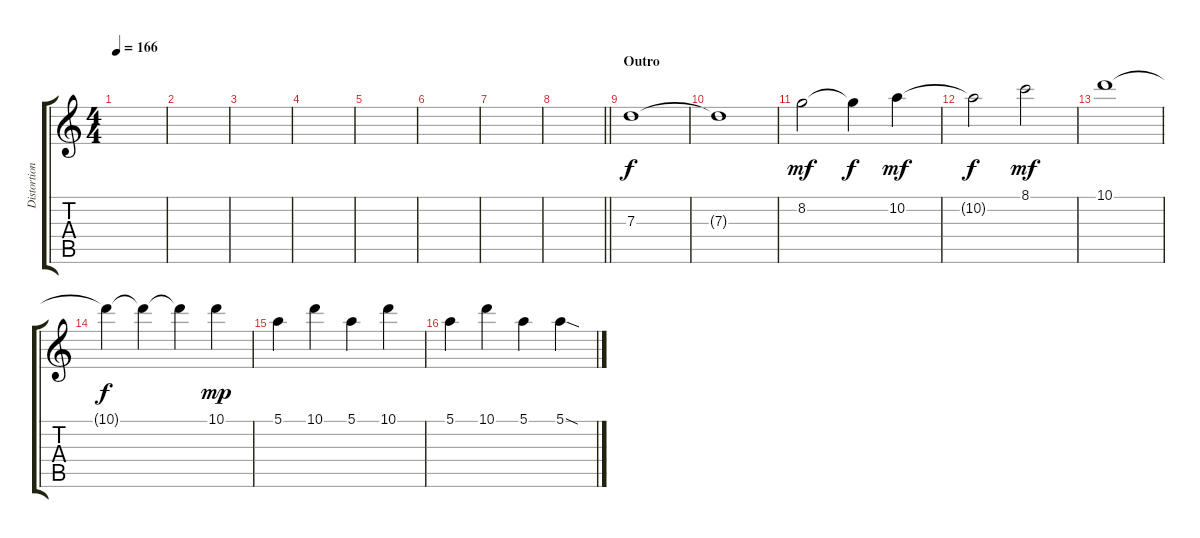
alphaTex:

\track ("Distortion" "Distortion") {instrument distortionguitar}
\staff {score tabs}
\tuning (E4 B3 G3 D3 A2 E2) {hide}
\ts (4 4)
\tempo 166
\clef g2
\ks c
|
|
|
|
|
|
|
\barLineRight lightlight
|
\section ("" "Outro")
7.3.1 |
7.3{t}.1{dy f} |
8.2.2{dy mf} 8.2{t}.4{dy f} 10.2.4{dy mf} |
10.2{t}.2{dy f} 8.1.2{dy mf} |
10.1.1 |
10.1{t}.4{dy f} 10.1{t}.4 10.1{t}.4 10.1.4{dy mp} |
5.1.4 10.1.4 5.1.4 10.1.4 |
5.1.4 10.1.4 5.1.4 5.1{sod}.4
